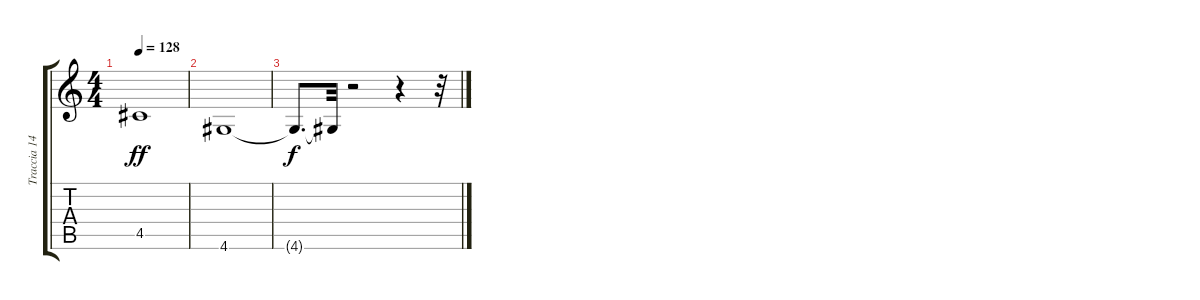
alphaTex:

\track ("Traccia 14" "Traccia 14") {instrument electricguitarmuted}
\staff {score tabs}
\tuning (E4 B3 G3 D3 A2 E2) {hide}
\ts (4 4)
\tempo 128
\clef g2
\ks c
4.5.1{dy ff} |
4.6.1 |
4.6{t}.8{d dy f} 4.6{t}.32 r.2 r.4 r.32
